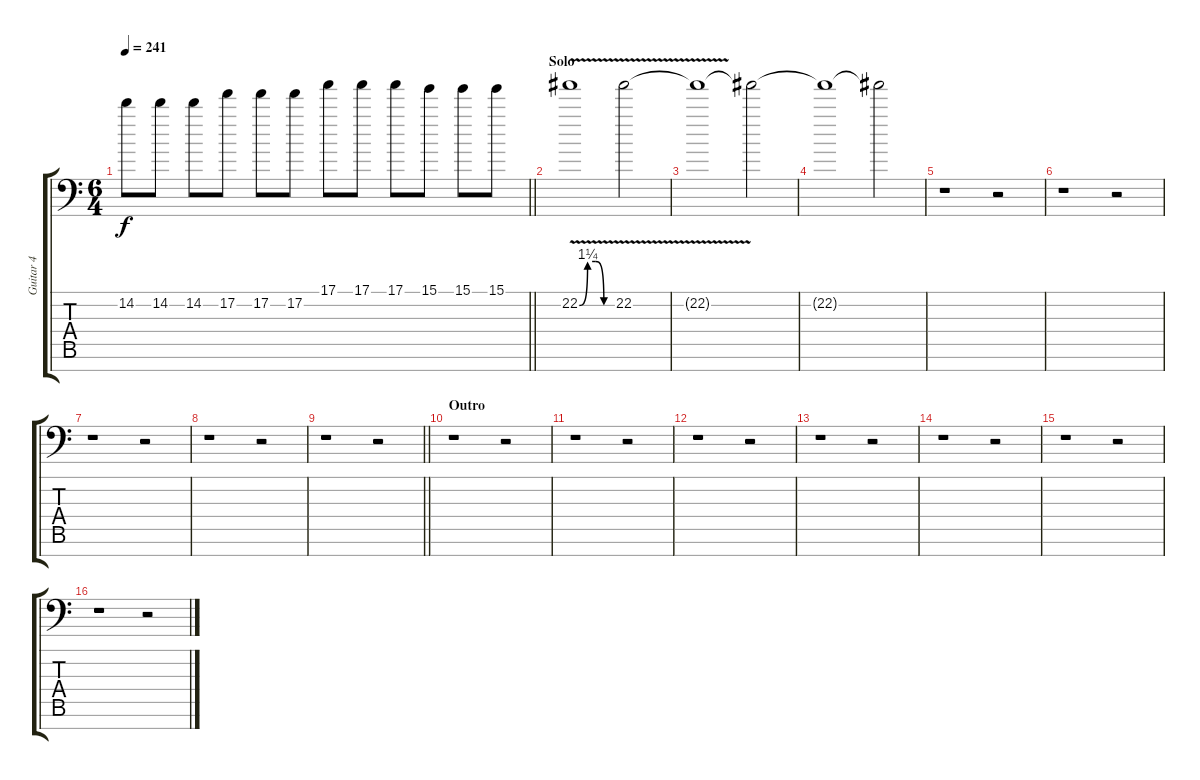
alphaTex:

\track ("Guitar 4" "Guitar 4") {instrument distortionguitar}
\staff {score tabs}
\tuning (E4 C4 G3 C3 G2 C2 G1) {hide}
\ts (6 4)
\tempo 241
\clef f4
\barLineRight lightlight
\ks c
14.2.8{dy f} 14.2.8 14.2.8 17.2.8 17.2.8 17.2.8 17.1.8 17.1.8 17.1.8 15.1.8 15.1.8 15.1.8 |
\section ("" "Solo")
22.2{be (custom 0 0 15 5 30 5 45 0 60 0) v}.1 22.2{v}.2{volume 0} |
22.2{t}.1 22.2{t}.2 |
22.2{t}.1 22.2{t}.2 |
r.1 r.2 |
r.1 r.2 |
r.1 r.2 |
r.1 r.2 |
\barLineRight lightlight
r.1 r.2 |
\section ("" "Outro")
r.1 r.2 |
r.1 r.2 |
r.1 r.2 |
r.1 r.2 |
r.1 r.2 |
r.1 r.2 |
r.1 r.2
